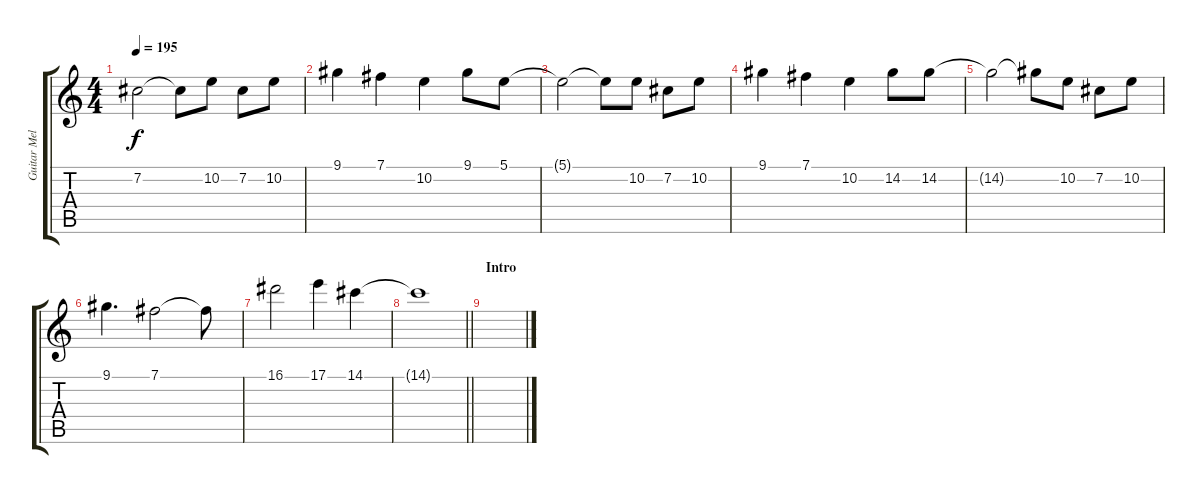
\track ("Guitar Melody" "Guitar Mel") {instrument distortionguitar}
\staff {score tabs}
\tuning (B3 Gb3 D3 A2 E2 B1) {hide}
\ts (4 4)
\tempo 195
\clef g2
\ks c
7.2.2{dy f} 7.2{t}.8 10.2.8 7.2.8 10.2.8 |
9.1.4 7.1.4 10.2.4 9.1.8 5.1.8 |
5.1{t}.2 5.1{t}.8 10.2.8 7.2.8 10.2.8 |
9.1.4 7.1.4 10.2.4 14.2.8 14.2.8 |
14.2{t}.2 14.2{t}.8 10.2.8 7.2.8 10.2.8 |
9.1.4{d} 7.1.2 7.1{t}.8 |
16.1.2 17.1.4 14.1.4 |
\barLineRight lightlight
14.1{t}.1 |
\section ("" "Intro")
